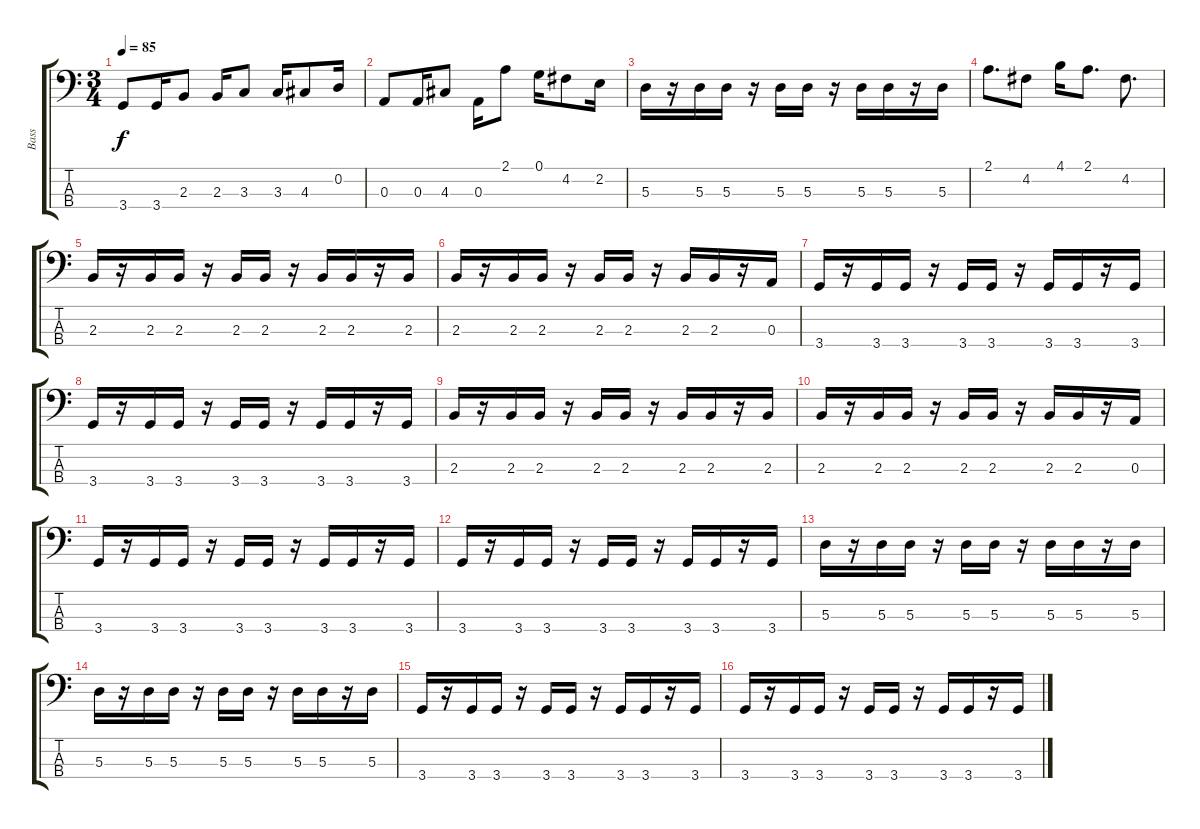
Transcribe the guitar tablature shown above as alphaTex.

\track ("Bass" "Bass") {instrument electricbasspick}
\staff {score tabs}
\tuning (G2 D2 A1 E1) {hide}
\ts (3 4)
\tempo 85
\clef f4
\ks c
3.4.8{dy f} 3.4.16 2.3.8 2.3.16 3.3.8 3.3.16 4.3.8 0.2.16 |
0.3.8 0.3.16 4.3.8 0.3.16 2.1.8 0.1.16 4.2.8 2.2.16 |
5.3.16 r.16 5.3.16 5.3.16 r.16 5.3.16 5.3.16 r.16 5.3.16 5.3.16 r.16 5.3.16 |
2.1.8{d} 4.2.8 4.1.16 2.1.8{d} 4.2.8{d} |
2.3.16 r.16 2.3.16 2.3.16 r.16 2.3.16 2.3.16 r.16 2.3.16 2.3.16 r.16 2.3.16 |
2.3.16 r.16 2.3.16 2.3.16 r.16 2.3.16 2.3.16 r.16 2.3.16 2.3.16 r.16 0.3.16 |
3.4.16 r.16 3.4.16 3.4.16 r.16 3.4.16 3.4.16 r.16 3.4.16 3.4.16 r.16 3.4.16 |
3.4.16 r.16 3.4.16 3.4.16 r.16 3.4.16 3.4.16 r.16 3.4.16 3.4.16 r.16 3.4.16 |
2.3.16 r.16 2.3.16 2.3.16 r.16 2.3.16 2.3.16 r.16 2.3.16 2.3.16 r.16 2.3.16 |
2.3.16 r.16 2.3.16 2.3.16 r.16 2.3.16 2.3.16 r.16 2.3.16 2.3.16 r.16 0.3.16 |
3.4.16 r.16 3.4.16 3.4.16 r.16 3.4.16 3.4.16 r.16 3.4.16 3.4.16 r.16 3.4.16 |
3.4.16 r.16 3.4.16 3.4.16 r.16 3.4.16 3.4.16 r.16 3.4.16 3.4.16 r.16 3.4.16 |
5.3.16 r.16 5.3.16 5.3.16 r.16 5.3.16 5.3.16 r.16 5.3.16 5.3.16 r.16 5.3.16 |
5.3.16 r.16 5.3.16 5.3.16 r.16 5.3.16 5.3.16 r.16 5.3.16 5.3.16 r.16 5.3.16 |
3.4.16 r.16 3.4.16 3.4.16 r.16 3.4.16 3.4.16 r.16 3.4.16 3.4.16 r.16 3.4.16 |
3.4.16 r.16 3.4.16 3.4.16 r.16 3.4.16 3.4.16 r.16 3.4.16 3.4.16 r.16 3.4.16
